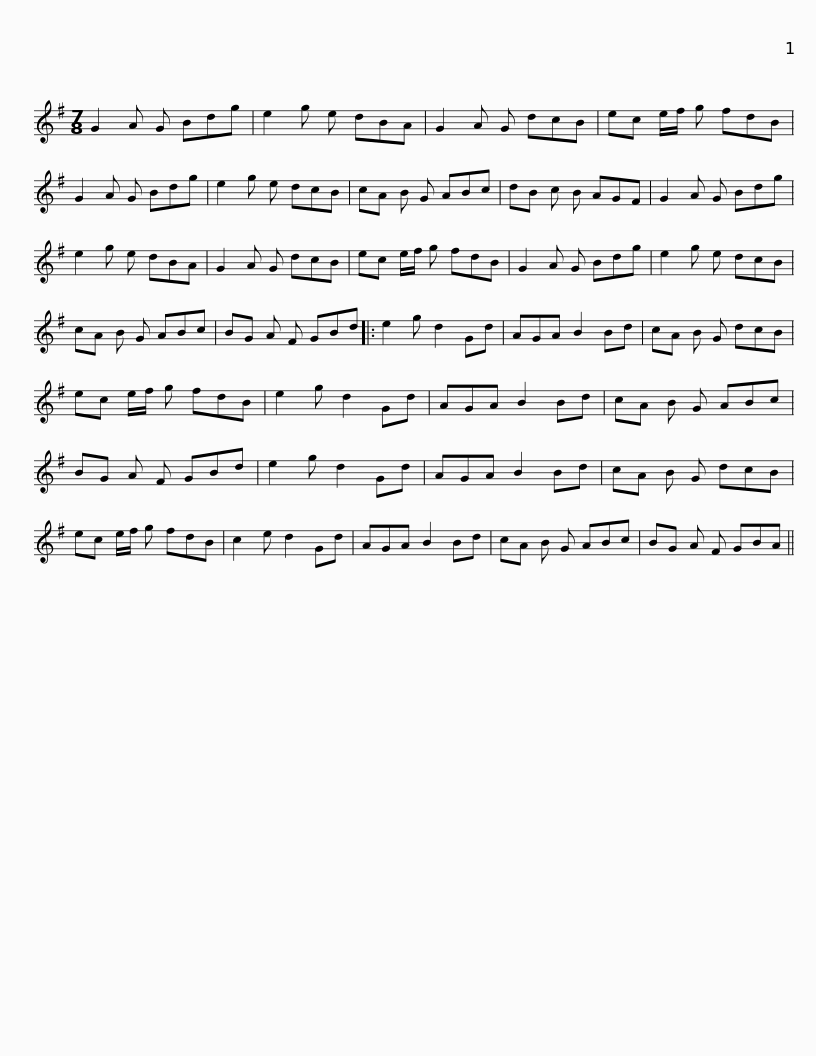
X:1
L:1/8
M:7/8
I:linebreak $
K:G
V:1 treble
V:1
 G2 A G Bdg | e2 g e dBA | G2 A G dcB | ec e/f/ g fdB | G2 A G Bdg | %5
 e2 g e dcB |$ cA B G ABc | dB c B AGF | G2 A G Bdg | e2 g e dBA | %10
 G2 A G dcB | ec e/f/ g fdB |$ G2 A G Bdg | e2 g e dcB | cA B G ABc | %15
 BG A F GBd |: e2 g d2 Gd | AGA B2 Bd |$ cA B G dcB | ec e/f/ g fdB | %20
 e2 g d2 Gd | AGA B2 Bd | cA B G ABc | BG A F GBd |$ e2 g d2 Gd | %25
 AGA B2 Bd | cA B G dcB | ec e/f/ g fdB | c2 e d2 Gd | AGA B2 Bd | %30
 cA B G ABc |$ BG A F GBA || %32
